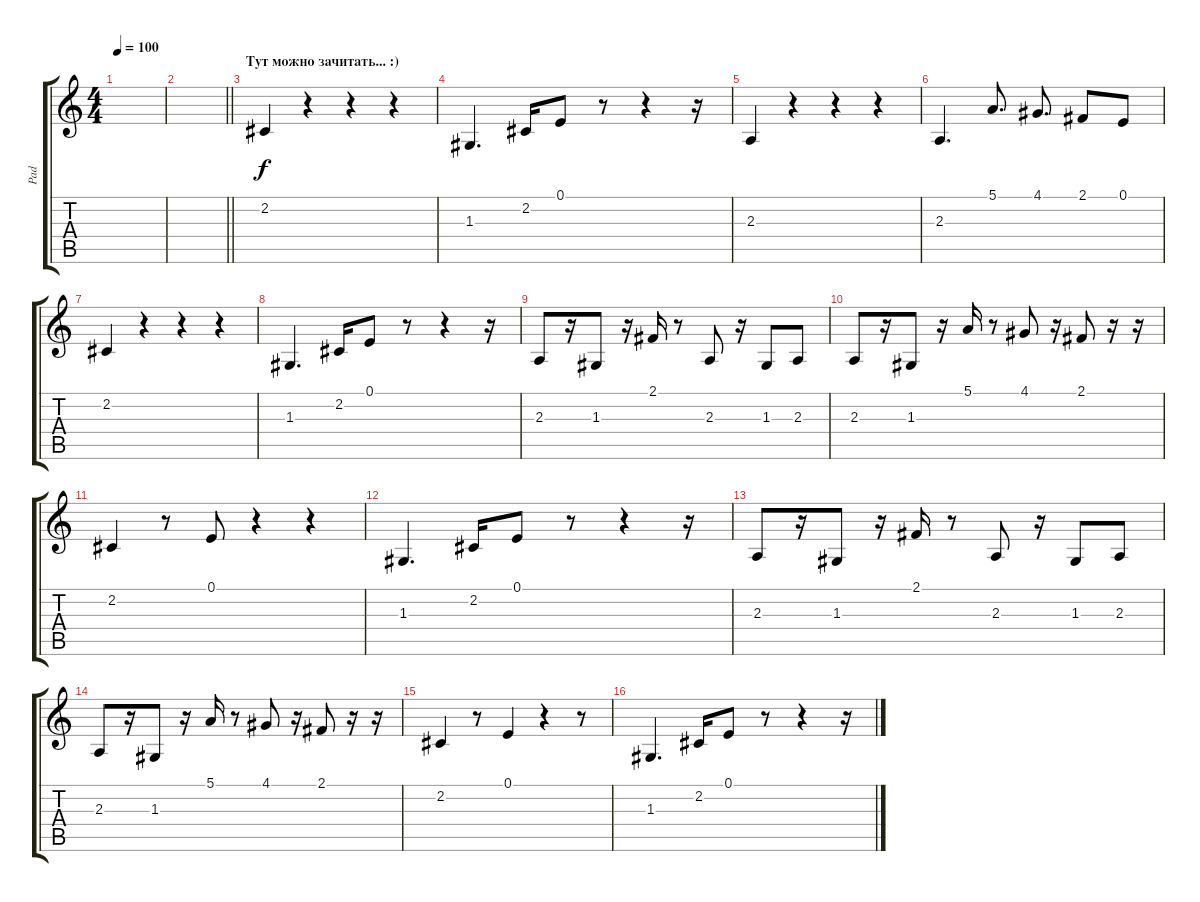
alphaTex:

\track ("Pad" "Pad") {instrument agogo}
\staff {score tabs}
\tuning (E4 B3 G3 D3 A2 E2) {hide}
\ts (4 4)
\tempo 100
\clef g2
\ks c
|
\barLineRight lightlight
|
\section ("" "Тут можно зачитать... :)")
2.2.4 r.4 r.4 r.4 |
1.3.4{d} 2.2.16 0.1.8 r.8 r.4 r.16 |
2.3.4 r.4 r.4 r.4 |
2.3.4{d} 5.1.8{d} 4.1.8{d} 2.1.8 0.1.8 |
2.2.4 r.4 r.4 r.4 |
1.3.4{d} 2.2.16 0.1.8 r.8 r.4 r.16 |
2.3.8 r.16 1.3.8 r.16 2.1.16 r.8 2.3.8 r.16 1.3.8 2.3.8 |
2.3.8 r.16 1.3.8 r.16 5.1.16 r.8 4.1.8 r.16 2.1.8 r.16 r.16 |
2.2.4 r.8 0.1.8 r.4 r.4 |
1.3.4{d} 2.2.16 0.1.8 r.8 r.4 r.16 |
2.3.8 r.16 1.3.8 r.16 2.1.16 r.8 2.3.8 r.16 1.3.8 2.3.8 |
2.3.8 r.16 1.3.8 r.16 5.1.16 r.8 4.1.8 r.16 2.1.8 r.16 r.16 |
2.2.4 r.8 0.1.4 r.4 r.8 |
1.3.4{d} 2.2.16 0.1.8 r.8 r.4 r.16
